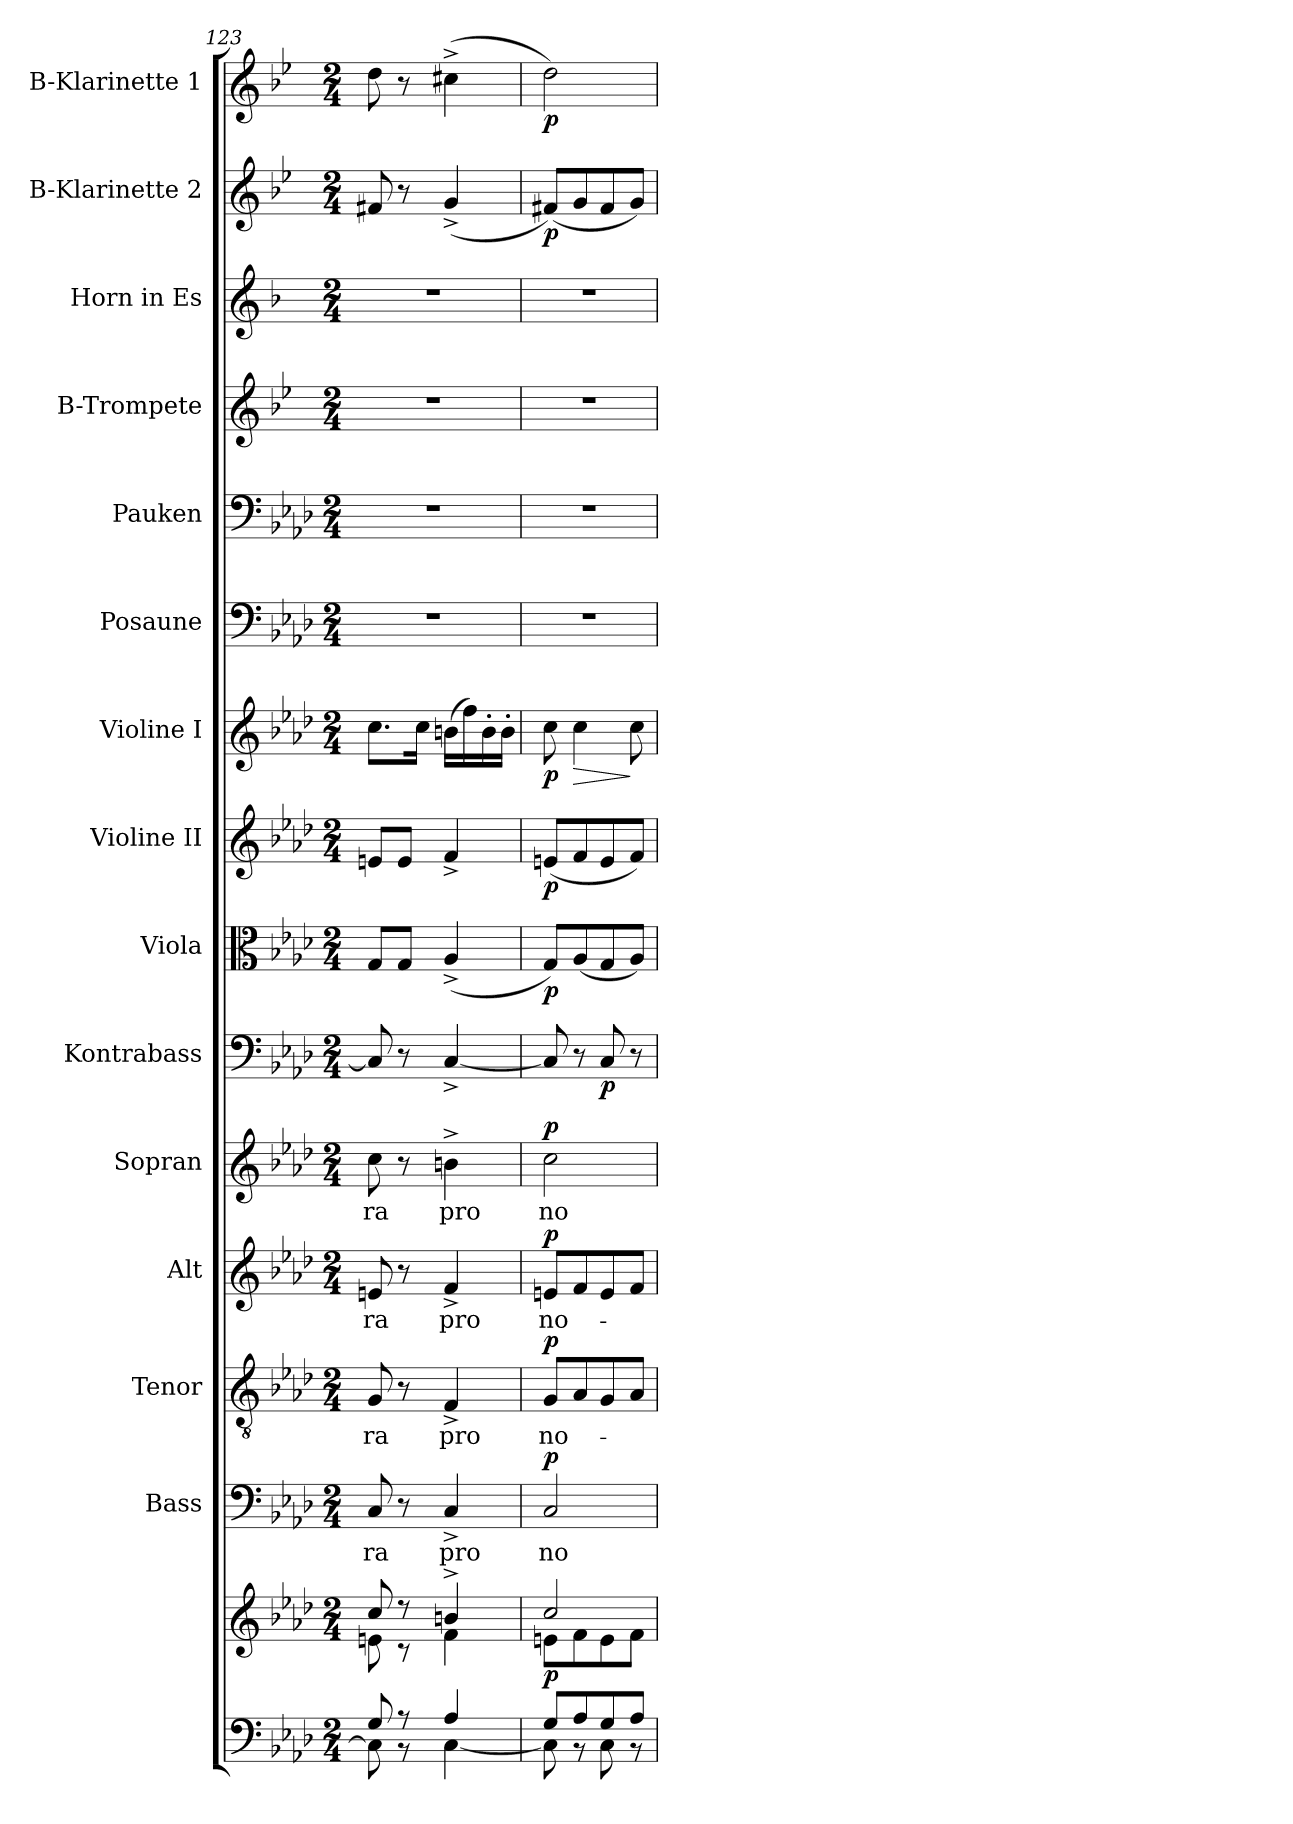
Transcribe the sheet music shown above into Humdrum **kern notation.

**kern	**kern	**dynam	**kern	**text	**dynam	**kern	**text	**dynam	**kern	**text	**dynam	**kern	**text	**dynam	**kern	**dynam	**kern	**dynam	**kern	**dynam	**kern	**dynam	**kern	**kern	**kern	**kern	**kern	**dynam	**kern	**dynam
*part15	*part15	*part15	*part14	*part14	*part14	*part13	*part13	*part13	*part12	*part12	*part12	*part11	*part11	*part11	*part10	*part10	*part9	*part9	*part8	*part8	*part7	*part7	*part6	*part5	*part4	*part3	*part2	*part2	*part1	*part1
*staff16	*staff15	*staff15/16	*staff14	*staff14	*staff14	*staff13	*staff13	*staff13	*staff12	*staff12	*staff12	*staff11	*staff11	*staff11	*staff10	*staff10	*staff9	*staff9	*staff8	*staff8	*staff7	*staff7	*staff6	*staff5	*staff4	*staff3	*staff2	*staff2	*staff1	*staff1
*	*	*	*I"Bass	*	*	*I"Tenor	*	*	*I"Alt	*	*	*I"Sopran	*	*	*I"Kontrabass	*	*I"Viola	*	*I"Violine II	*	*I"Violine I	*	*I"Posaune	*I"Pauken	*I"B-Trompete	*I"Horn in Es	*I"B-Klarinette 2	*	*I"B-Klarinette 1	*
*	*	*	*I'B.	*	*	*I'T.	*	*	*I'A.	*	*	*I'S.	*	*	*I'Kb.	*	*I'Vla.	*	*I'Vl. II	*	*I'Vl. I	*	*I'Pos.	*I'Pk.	*I'B Trp.	*	*I'B Kl. 2	*	*I'B Kl. 1	*
*clefF4	*clefG2	*	*clefF4	*	*	*clefGv2	*	*	*clefG2	*	*	*clefG2	*	*	*clefF4	*	*clefC3	*	*clefG2	*	*clefG2	*	*clefF4	*clefF4	*clefG2	*clefG2	*clefG2	*	*clefG2	*
*	*	*	*	*	*	*	*	*	*	*	*	*	*	*	*ITrd7c12	*	*	*	*	*	*	*	*	*	*ITrd1c2	*ITrd5c9	*ITrd1c2	*	*ITrd1c2	*
*k[b-e-a-d-]	*k[b-e-a-d-]	*	*k[b-e-a-d-]	*	*	*k[b-e-a-d-]	*	*	*k[b-e-a-d-]	*	*	*k[b-e-a-d-]	*	*	*k[b-e-a-d-]	*	*k[b-e-a-d-]	*	*k[b-e-a-d-]	*	*k[b-e-a-d-]	*	*k[b-e-a-d-]	*k[b-e-a-d-]	*k[b-e-a-d-]	*k[b-e-a-d-]	*k[b-e-a-d-]	*	*k[b-e-a-d-]	*
*A-:	*A-:	*	*A-:	*	*	*A-:	*	*	*A-:	*	*	*A-:	*	*	*A-:	*	*A-:	*	*A-:	*	*A-:	*	*A-:	*A-:	*A-:	*A-:	*A-:	*	*A-:	*
*M2/4	*M2/4	*	*M2/4	*	*	*M2/4	*	*	*M2/4	*	*	*M2/4	*	*	*M2/4	*	*M2/4	*	*M2/4	*	*M2/4	*	*M2/4	*M2/4	*M2/4	*M2/4	*M2/4	*	*M2/4	*
=123	=123	=123	=123	=123	=123	=123	=123	=123	=123	=123	=123	=123	=123	=123	=123	=123	=123	=123	=123	=123	=123	=123	=123	=123	=123	=123	=123	=123	=123	=123
*^	*^	*	*	*	*	*	*	*	*	*	*	*	*	*	*	*	*	*	*	*	*	*	*	*	*	*	*	*	*	*
!	!	!	!	!	!	!LO:LY:b	!	!	!LO:LY:b	!	!	!LO:LY:b	!	!	!LO:LY:b	!	!	!	!	!	!	!	!	!	!	!	!	!	!	!	!	!
8G/	8C\]	8cc/	8en\	.	8C/	-ra	.	8G/	-ra	.	8en/	-ra	.	8cc\	-ra	.	8CC/]	.	8G/L	.	8en/L	.	8.cc\L	.	2r	2r	2r	2r	8en/	.	8cc\	.
8r	8r	8r	8r	.	8r	.	.	8r	.	.	8r	.	.	8r	.	.	8r	.	8G/J	.	8e/J	.	.	.	.	.	.	.	8r	.	8r	.
.	.	.	.	.	.	.	.	.	.	.	.	.	.	.	.	.	.	.	.	.	.	.	16cc\Jk	.	.	.	.	.	.	.	.	.
!	!	!	!	!	!	!LO:LY:b	!	!	!LO:LY:b	!	!	!LO:LY:b	!	!	!LO:LY:b	!	!	!	!	!	!	!	!	!	!	!	!	!	!	!	!	!
4A-/	[<4C\	4bn^>/	4f\	.	4C^>/	pro	.	4F^>/	pro	.	4f^>/	pro	.	4bn^>\	pro	.	[4CC^</	.	(<4A-^</	.	4f^</	.	(>16bn\LL	.	.	.	.	.	(<4f^</	.	(>4bn^>\	.
.	.	.	.	.	.	.	.	.	.	.	.	.	.	.	.	.	.	.	.	.	.	.	16ff\)	.	.	.	.	.	.	.	.	.
.	.	.	.	.	.	.	.	.	.	.	.	.	.	.	.	.	.	.	.	.	.	.	16b'>\	.	.	.	.	.	.	.	.	.
.	.	.	.	.	.	.	.	.	.	.	.	.	.	.	.	.	.	.	.	.	.	.	16b'>\JJ	.	.	.	.	.	.	.	.	.
=124	=124	=124	=124	=124	=124	=124	=124	=124	=124	=124	=124	=124	=124	=124	=124	=124	=124	=124	=124	=124	=124	=124	=124	=124	=124	=124	=124	=124	=124	=124	=124	=124
!	!	!	!	!LO:DY:b	!	!LO:LY:b	!LO:DY:a	!	!LO:LY:b	!LO:DY:a	!	!LO:LY:b	!LO:DY:a	!	!LO:LY:b	!LO:DY:a	!	!	!	!LO:DY:b	!	!LO:DY:b	!	!LO:DY:b	!	!	!	!	!	!LO:DY:b	!	!LO:DY:b
8G/L	8C\]	2cc/	8en\L	p	2C/	no-	p	8G/L	no-	p	8en/L	no-	p	2cc\	no-	p	8CC/]	.	8G/L)	p	(<8en/L	p	8cc\	p	2r	2r	2r	2r	(<8en/L)	p	2cc\)	p
!	!	!	!	!	!	!	!	!	!	!	!	!	!	!	!	!	!	!	!	!	!	!	!	!LO:HP:b	!	!	!	!	!	!	!	!
8A-/	8rBB	.	8f\	.	.	.	.	8A-/	.	.	8f/	.	.	.	.	.	8r	.	(<8A-/	.	8f/	.	4cc\	>	.	.	.	.	8f/	.	.	.
!	!	!	!	!	!	!	!	!	!	!	!	!	!	!	!	!	!	!LO:DY:b	!	!	!	!	!	!	!	!	!	!	!	!	!	!
8G/	8C\	.	8e\	.	.	.	.	8G/	.	.	8e/	.	.	.	.	.	8CC/	p	8G/	.	8e/	.	.	.	.	.	.	.	8e/	.	.	.
8A-/J	8rBB	.	8f\J	.	.	.	.	8A-/J	.	.	8f/J	.	.	.	.	.	8r	.	8A-/J)	.	8f/J)	.	8cc\	]	.	.	.	.	8f/J)	.	.	.
*v	*v	*	*	*	*	*	*	*	*	*	*	*	*	*	*	*	*	*	*	*	*	*	*	*	*	*	*	*	*	*	*	*
*	*v	*v	*	*	*	*	*	*	*	*	*	*	*	*	*	*	*	*	*	*	*	*	*	*	*	*	*	*	*	*	*
=	=	=	=	=	=	=	=	=	=	=	=	=	=	=	=	=	=	=	=	=	=	=	=	=	=	=	=	=	=	=
*-	*-	*-	*-	*-	*-	*-	*-	*-	*-	*-	*-	*-	*-	*-	*-	*-	*-	*-	*-	*-	*-	*-	*-	*-	*-	*-	*-	*-	*-	*-
